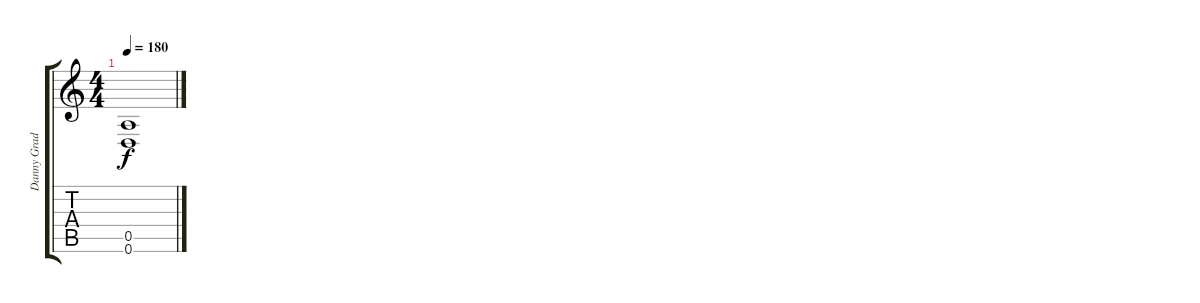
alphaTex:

\track ("Danny Grady" "Danny Grad") {instrument distortionguitar}
\staff {score tabs}
\tuning (E4 B3 G3 D3 A2 D2) {hide}
\ts (4 4)
\tempo 180
\clef g2
\ks c
(0.5{t} 0.6{t}).1{dy f}
